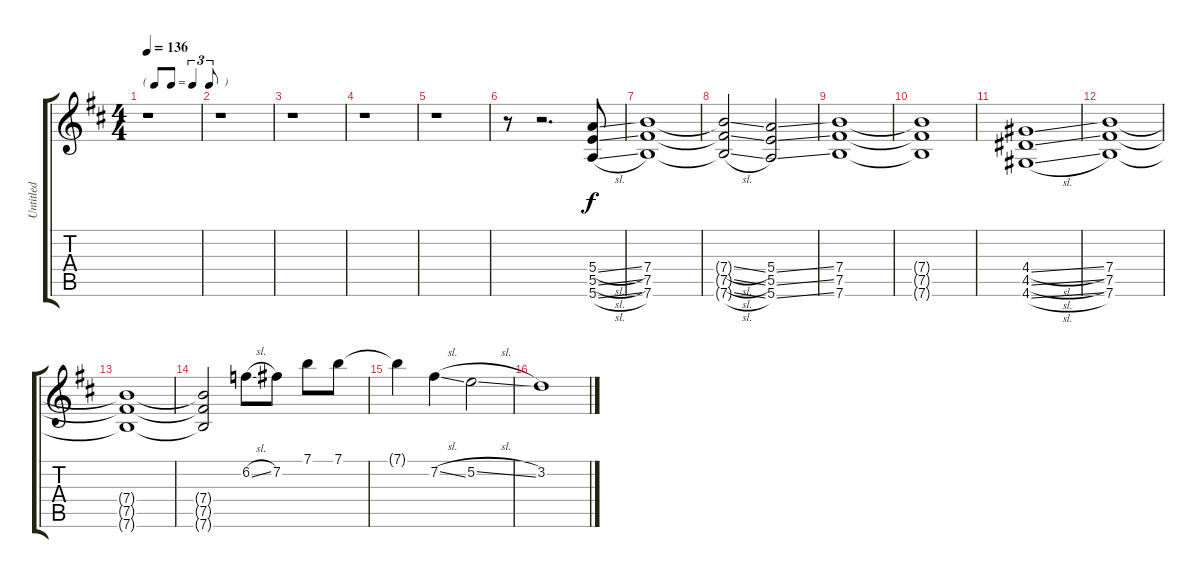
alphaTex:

\track ("Untitled" "Untitled") {instrument overdrivenguitar}
\staff {score tabs}
\tuning (E4 B3 G3 E3 B2 E2) {hide}
\ts (4 4)
\tf triplet8th
\tempo 136
\clef g2
\ks d
r.1{dy f} |
r.1 |
r.1 |
r.1 |
r.1 |
r.8 r.2{d} (5.4{sl} 5.5{sl} 5.6{sl}).8 |
(7.4 7.5 7.6).1 |
(7.4{sl t} 7.5{sl t} 7.6{sl t}).2 (5.4{ss} 5.5{ss} 5.6{ss}).2 |
(7.4 7.5 7.6).1 |
(7.4{t} 7.5{t} 7.6{t}).1 |
(4.4{sl} 4.5{sl} 4.6{sl}).1 |
(7.4 7.5 7.6).1 |
(7.4{t} 7.5{t} 7.6{t}).1 |
(7.4{t} 7.5{t} 7.6{t}).2 6.2{sl}.8 7.2.8 7.1.8 7.1.8 |
7.1{t}.4 7.2{sl}.4 5.2{sl}.2 |
3.2.1
